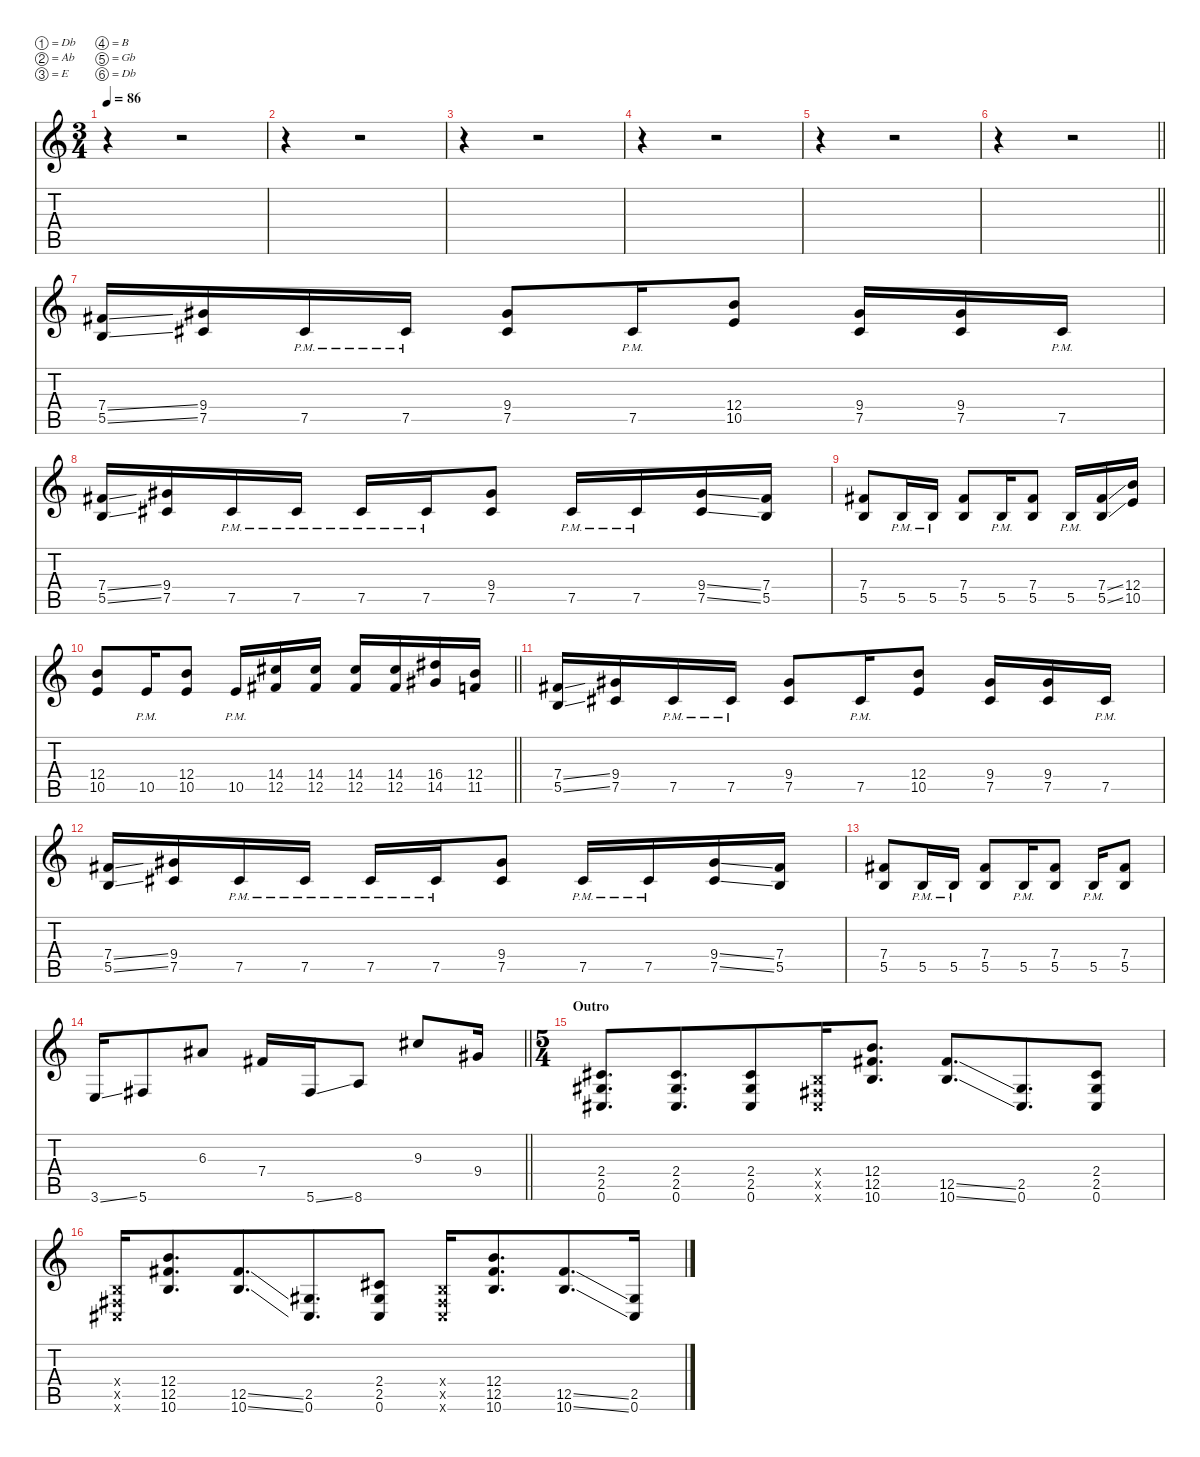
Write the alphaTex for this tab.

\defaultSystemsLayout 4
\hideDynamics
\bracketExtendMode nobrackets
\singleTrackTrackNamePolicy hidden
\multiTrackTrackNamePolicy hidden
\otherSystemsTrackNameOrientation horizontal
\track ("Lead Guitar (R)" "dist.guit.") {instrument distortionguitar}
\staff {score tabs}
\tuning (Db4 Ab3 E3 B2 Gb2 Db2)
\ts (3 4)
\tempo 86
\clef g2
\ks c
r.4{dy f beam Down} r.2{beam Down} |
r.4{beam Down} r.2{beam Down} |
r.4{beam Down} r.2{beam Down} |
r.4{beam Down} r.2{beam Down} |
r.4{beam Down} r.2{beam Down} |
\barLineRight lightlight
r.4{beam Down} r.2{beam Down} |
(7.4{ss acc #} 5.5{ss}).16{beam Up} (9.4{acc #} 7.5{acc #}).16{beam Up} 7.5{pm acc #}.16{beam Up} 7.5{pm acc #}.16{beam Up} (9.4{acc #} 7.5{acc #}).8{beam Up} 7.5{pm acc #}.16{beam Up} (12.4 10.5).8{beam Up} (9.4{acc #} 7.5{acc #}).16{beam Up} (9.4{acc #} 7.5{acc #}).16{beam Up} 7.5{pm acc #}.16{beam Up} |
(7.4{ss acc #} 5.5{ss}).16{beam Up} (9.4{acc #} 7.5{acc #}).16{beam Up} 7.5{pm acc #}.16{beam Up} 7.5{pm acc #}.16{beam Up} 7.5{pm acc #}.16{beam Up} 7.5{pm acc #}.16{beam Up} (9.4{acc #} 7.5{acc #}).8{beam Up} 7.5{pm acc #}.16{beam Up} 7.5{pm acc #}.16{beam Up} (9.4{ss acc #} 7.5{ss acc #}).16{beam Up} (7.4{acc #} 5.5).16{beam Up} |
(7.4{acc #} 5.5).8{beam Up} 5.5{pm}.16{beam Up} 5.5{pm}.16{beam Up} (7.4{acc #} 5.5).8{beam Up} 5.5{pm}.16{beam Up} (7.4{acc #} 5.5).8{beam Up} 5.5{pm}.16{beam Up} (7.4{ss acc #} 5.5{ss}).16{beam Up} (12.4 10.5).16{beam Up} |
\barLineRight lightlight
(12.4 10.5).8{beam Up} 10.5{pm}.16{beam Up} (12.4 10.5).8{beam Up} 10.5{pm}.16{beam Up} (14.4{acc #} 12.5{acc #}).16{beam Up} (14.4{acc #} 12.5{acc #}).16{beam Up} (14.4{acc #} 12.5{acc #}).16{beam Up} (14.4{acc #} 12.5{acc #}).16{beam Up} (16.4{acc #} 14.5{acc #}).16{beam Up} (12.4 11.5).16{beam Up} |
(7.4{ss acc #} 5.5{ss}).16{beam Up} (9.4{acc #} 7.5{acc #}).16{beam Up} 7.5{pm acc #}.16{beam Up} 7.5{pm acc #}.16{beam Up} (9.4{acc #} 7.5{acc #}).8{beam Up} 7.5{pm acc #}.16{beam Up} (12.4 10.5).8{beam Up} (9.4{acc #} 7.5{acc #}).16{beam Up} (9.4{acc #} 7.5{acc #}).16{beam Up} 7.5{pm acc #}.16{beam Up} |
(7.4{ss acc #} 5.5{ss}).16{beam Up} (9.4{acc #} 7.5{acc #}).16{beam Up} 7.5{pm acc #}.16{beam Up} 7.5{pm acc #}.16{beam Up} 7.5{pm acc #}.16{beam Up} 7.5{pm acc #}.16{beam Up} (9.4{acc #} 7.5{acc #}).8{beam Up} 7.5{pm acc #}.16{beam Up} 7.5{pm acc #}.16{beam Up} (9.4{ss acc #} 7.5{ss acc #}).16{beam Up} (7.4{acc #} 5.5).16{beam Up} |
(7.4{acc #} 5.5).8{beam Up} 5.5{pm}.16{beam Up} 5.5{pm}.16{beam Up} (7.4{acc #} 5.5).8{beam Up} 5.5{pm}.16{beam Up} (7.4{acc #} 5.5).8{beam Up} 5.5{pm}.16{beam Up} (7.4{acc #} 5.5).8{beam Up} |
\barLineRight lightlight
3.6{ss}.16{beam Up} 5.6{acc #}.8{beam Up} 6.3{acc #}.8{beam Up} 7.4{acc #}.16{beam Up} 5.6{ss acc #}.16{beam Up} 8.6.8{beam Up} 9.3{acc #}.8{beam Up} 9.4{acc #}.16{beam Up} |
\ts (5 4)
\beaming (8 6 4)
\section ("" "Outro")
(2.4{acc #} 2.5{acc #} 0.6{acc #}).8{d beam Up} (2.4{acc #} 2.5{acc #} 0.6{acc #}).8{d beam Up} (2.4{acc #} 2.5{acc #} 0.6{acc #}).8{beam Up} (0.4{x} 0.5{x acc #} 0.6{x acc #}).16{beam Up} (12.4 12.5{acc #} 10.6).8{d beam Up} (12.5{ss acc #} 10.6{ss}).8{d beam Up} (2.5{acc #} 0.6{acc #}).8{d beam Up} (2.4{acc #} 2.5{acc #} 0.6{acc #}).8{beam Up} |
(0.4{x} 0.5{x acc #} 0.6{x acc #}).16{beam Up} (12.4 12.5{acc #} 10.6).8{d beam Up} (12.5{ss acc #} 10.6{ss}).8{d beam Up} (2.5{acc #} 0.6{acc #}).8{d beam Up} (2.4{acc #} 2.5{acc #} 0.6{acc #}).8{beam Up} (0.4{x} 0.5{x acc #} 0.6{x acc #}).16{beam Up} (12.4 12.5{acc #} 10.6).8{d beam Up} (12.5{ss acc #} 10.6{ss}).8{d beam Up} (2.5{acc #} 0.6{acc #}).16{beam Up}
